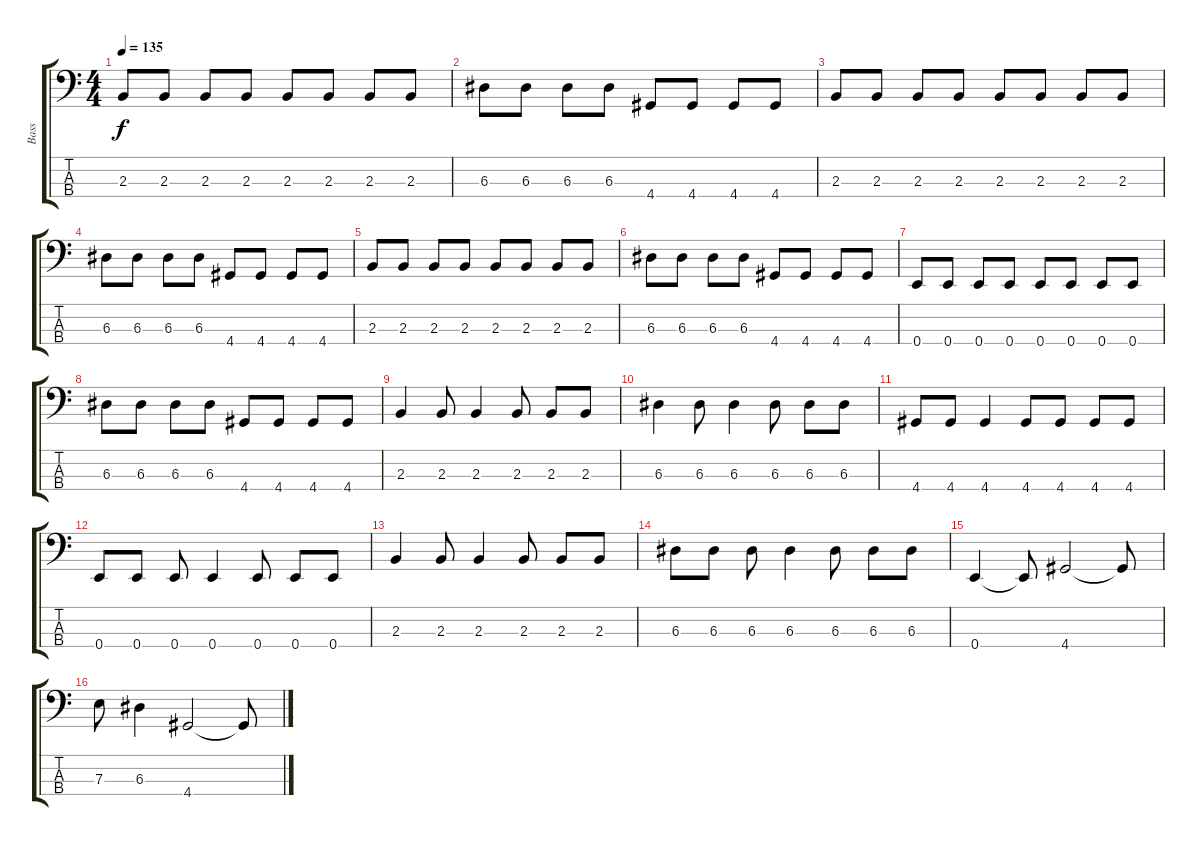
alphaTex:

\track ("Bass" "Bass") {instrument electricbassfinger}
\staff {score tabs}
\tuning (G2 D2 A1 E1) {hide}
\ts (4 4)
\tempo 135
\clef f4
\ks c
2.3.8{dy f} 2.3.8 2.3.8 2.3.8 2.3.8 2.3.8 2.3.8 2.3.8 |
6.3.8 6.3.8 6.3.8 6.3.8 4.4.8 4.4.8 4.4.8 4.4.8 |
2.3.8 2.3.8 2.3.8 2.3.8 2.3.8 2.3.8 2.3.8 2.3.8 |
6.3.8 6.3.8 6.3.8 6.3.8 4.4.8 4.4.8 4.4.8 4.4.8 |
2.3.8 2.3.8 2.3.8 2.3.8 2.3.8 2.3.8 2.3.8 2.3.8 |
6.3.8 6.3.8 6.3.8 6.3.8 4.4.8 4.4.8 4.4.8 4.4.8 |
0.4.8 0.4.8 0.4.8 0.4.8 0.4.8 0.4.8 0.4.8 0.4.8 |
6.3.8 6.3.8 6.3.8 6.3.8 4.4.8 4.4.8 4.4.8 4.4.8 |
2.3.4 2.3.8 2.3.4 2.3.8 2.3.8 2.3.8 |
6.3.4 6.3.8 6.3.4 6.3.8 6.3.8 6.3.8 |
4.4.8 4.4.8 4.4.4 4.4.8 4.4.8 4.4.8 4.4.8 |
0.4.8 0.4.8 0.4.8 0.4.4 0.4.8 0.4.8 0.4.8 |
2.3.4 2.3.8 2.3.4 2.3.8 2.3.8 2.3.8 |
6.3.8 6.3.8 6.3.8 6.3.4 6.3.8 6.3.8 6.3.8 |
0.4.4 0.4{t}.8 4.4.2 4.4{t}.8 |
7.3.8 6.3.4 4.4.2 4.4{t}.8
